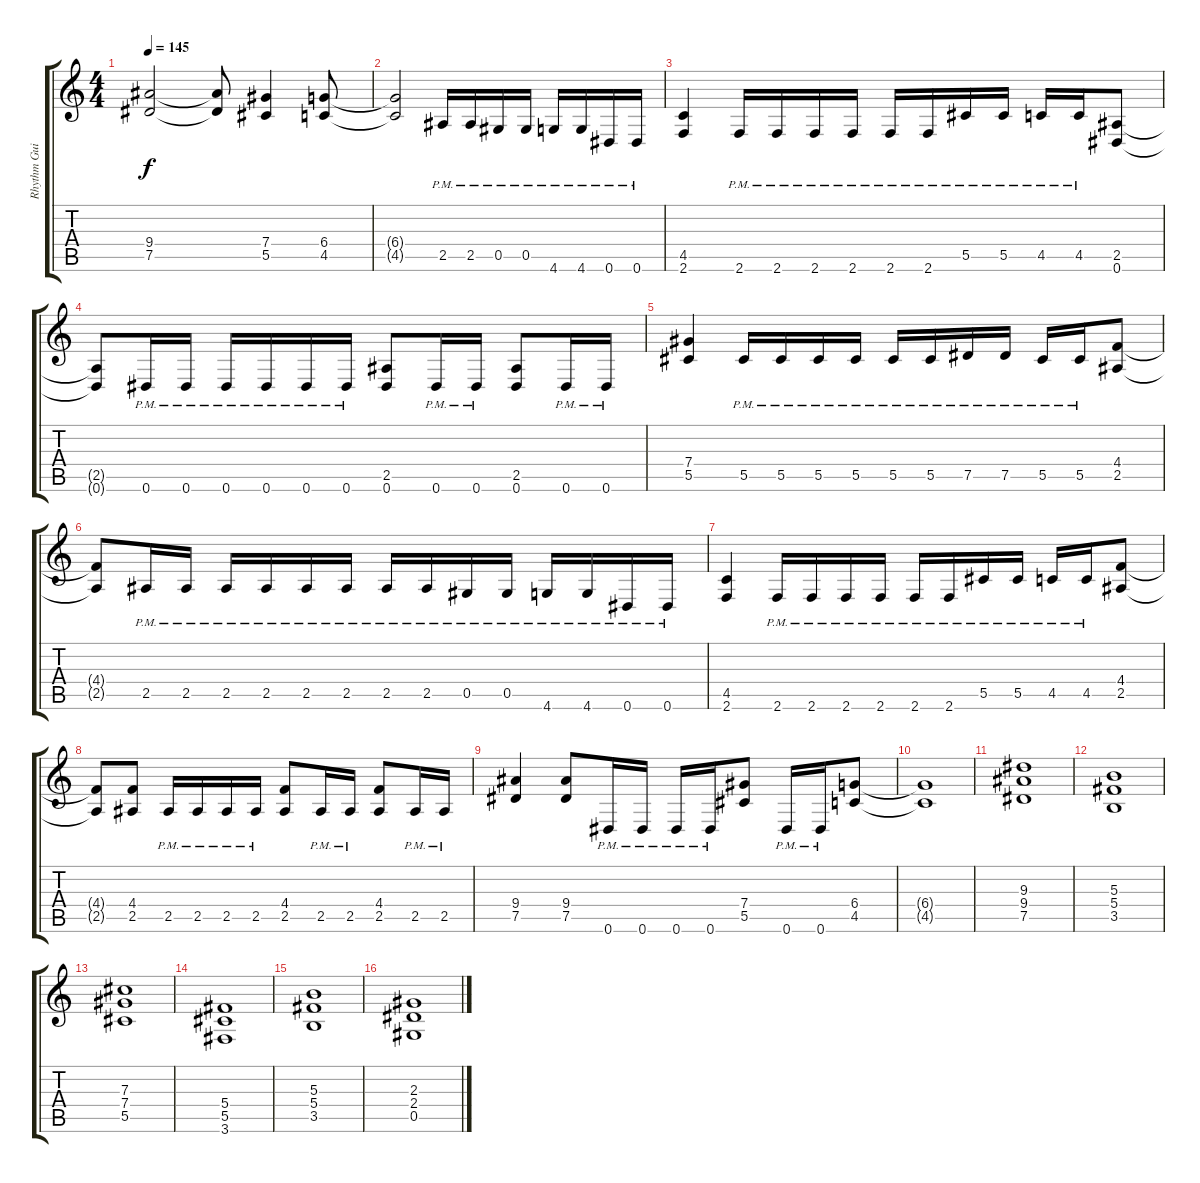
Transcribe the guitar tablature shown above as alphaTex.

\track ("Rhythm Guitar" "Rhythm Gui") {instrument distortionguitar}
\staff {score tabs}
\tuning (Eb4 Bb3 Gb3 Db3 Ab2 Eb2) {hide}
\ts (4 4)
\tempo 145
\clef g2
\ks c
(9.4 7.5).2{dy f} (9.4{t} 7.5{t}).8 (7.4 5.5).4 (6.4 4.5).8 |
(6.4{t} 4.5{t}).2 2.5{pm}.16 2.5{pm}.16 0.5{pm}.16 0.5{pm}.16 4.6{pm}.16 4.6{pm}.16 0.6{pm}.16 0.6{pm}.16 |
(4.5 2.6).4 2.6{pm}.16 2.6{pm}.16 2.6{pm}.16 2.6{pm}.16 2.6{pm}.16 2.6{pm}.16 5.5{pm}.16 5.5{pm}.16 4.5{pm}.16 4.5{pm}.16 (2.5 0.6).8 |
(2.5{t} 0.6{t}).8 0.6{pm}.16 0.6{pm}.16 0.6{pm}.16 0.6{pm}.16 0.6{pm}.16 0.6{pm}.16 (2.5 0.6).8 0.6{pm}.16 0.6{pm}.16 (2.5 0.6).8 0.6{pm}.16 0.6{pm}.16 |
(7.4 5.5).4 5.5{pm}.16 5.5{pm}.16 5.5{pm}.16 5.5{pm}.16 5.5{pm}.16 5.5{pm}.16 7.5{pm}.16 7.5{pm}.16 5.5{pm}.16 5.5{pm}.16 (4.4 2.5).8 |
(4.4{t} 2.5{t}).8 2.5{pm}.16 2.5{pm}.16 2.5{pm}.16 2.5{pm}.16 2.5{pm}.16 2.5{pm}.16 2.5{pm}.16 2.5{pm}.16 0.5{pm}.16 0.5{pm}.16 4.6{pm}.16 4.6{pm}.16 0.6{pm}.16 0.6{pm}.16 |
(4.5 2.6).4 2.6{pm}.16 2.6{pm}.16 2.6{pm}.16 2.6{pm}.16 2.6{pm}.16 2.6{pm}.16 5.5{pm}.16 5.5{pm}.16 4.5{pm}.16 4.5{pm}.16 (4.4 2.5).8 |
(4.4{t} 2.5{t}).8 (4.4 2.5).8 2.5{pm}.16 2.5{pm}.16 2.5{pm}.16 2.5{pm}.16 (4.4 2.5).8 2.5{pm}.16 2.5{pm}.16 (4.4 2.5).8 2.5{pm}.16 2.5{pm}.16 |
(9.4 7.5).4 (9.4 7.5).8 0.6{pm}.16 0.6{pm}.16 0.6{pm}.16 0.6{pm}.16 (7.4 5.5).8 0.6{pm}.16 0.6{pm}.16 (6.4 4.5).8 |
(6.4{t} 4.5{t}).1 |
(9.3 9.4 7.5).1 |
(5.3 5.4 3.5).1 |
(7.3 7.4 5.5).1 |
(5.4 5.5 3.6).1 |
(5.3 5.4 3.5).1 |
(2.3 2.4 0.5).1
